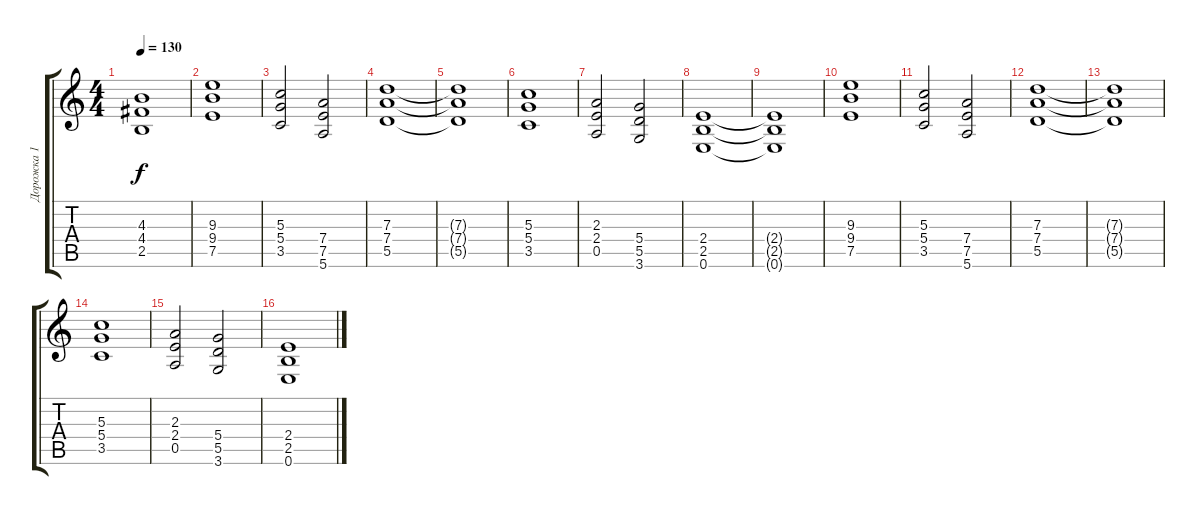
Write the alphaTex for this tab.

\track ("Дорожка 1" "Дорожка 1") {instrument distortionguitar}
\staff {score tabs}
\tuning (E4 B3 G3 D3 A2 E2) {hide}
\ts (4 4)
\tempo 130
\clef g2
\ks c
(4.3{t} 4.4{t} 2.5{t}).1{dy f} |
(9.3 9.4 7.5).1 |
(5.3 5.4 3.5).2 (7.4 7.5 5.6).2 |
(7.3 7.4 5.5).1 |
(7.3{t} 7.4{t} 5.5{t}).1 |
(5.3 5.4 3.5).1 |
(2.3 2.4 0.5).2 (5.4 5.5 3.6).2 |
(2.4 2.5 0.6).1 |
(2.4{t} 2.5{t} 0.6{t}).1 |
(9.3 9.4 7.5).1 |
(5.3 5.4 3.5).2 (7.4 7.5 5.6).2 |
(7.3 7.4 5.5).1 |
(7.3{t} 7.4{t} 5.5{t}).1 |
(5.3 5.4 3.5).1 |
(2.3 2.4 0.5).2 (5.4 5.5 3.6).2 |
(2.4 2.5 0.6).1
